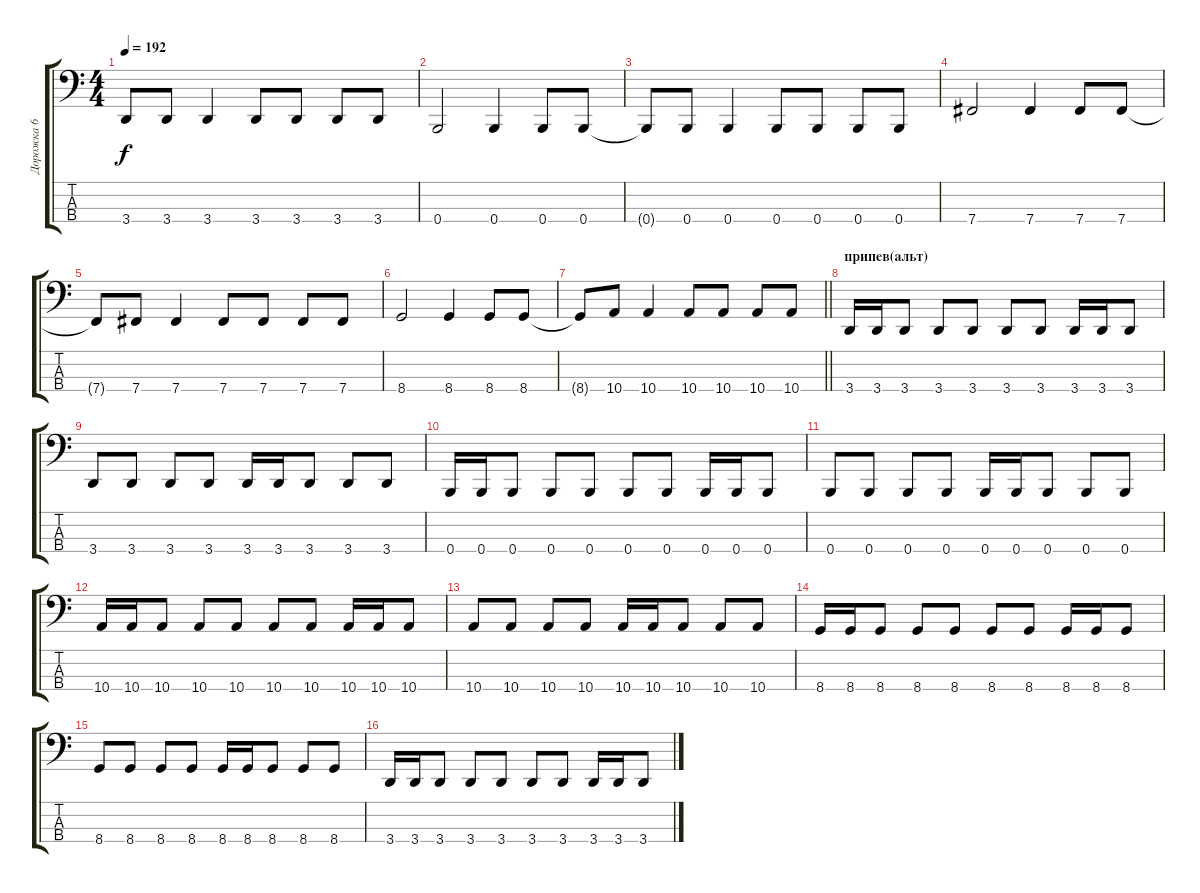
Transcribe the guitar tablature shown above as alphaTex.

\track ("Дорожка 6" "Дорожка 6") {instrument electricbassfinger}
\staff {score tabs}
\tuning (E2 B1 Gb1 B0) {hide}
\ts (4 4)
\tempo 192
\clef f4
\ks c
3.4{t}.8{dy f} 3.4.8 3.4.4 3.4.8 3.4.8 3.4.8 3.4.8 |
0.4.2 0.4.4 0.4.8 0.4.8 |
0.4{t}.8 0.4.8 0.4.4 0.4.8 0.4.8 0.4.8 0.4.8 |
7.4.2 7.4.4 7.4.8 7.4.8 |
7.4{t}.8 7.4.8 7.4.4 7.4.8 7.4.8 7.4.8 7.4.8 |
8.4.2 8.4.4 8.4.8 8.4.8 |
\barLineRight lightlight
8.4{t}.8 10.4.8 10.4.4 10.4.8 10.4.8 10.4.8 10.4.8 |
\section ("" "припев(альт)")
3.4.16 3.4.16 3.4.8 3.4.8 3.4.8 3.4.8 3.4.8 3.4.16 3.4.16 3.4.8 |
3.4.8 3.4.8 3.4.8 3.4.8 3.4.16 3.4.16 3.4.8 3.4.8 3.4.8 |
0.4.16 0.4.16 0.4.8 0.4.8 0.4.8 0.4.8 0.4.8 0.4.16 0.4.16 0.4.8 |
0.4.8 0.4.8 0.4.8 0.4.8 0.4.16 0.4.16 0.4.8 0.4.8 0.4.8 |
10.4.16 10.4.16 10.4.8 10.4.8 10.4.8 10.4.8 10.4.8 10.4.16 10.4.16 10.4.8 |
10.4.8 10.4.8 10.4.8 10.4.8 10.4.16 10.4.16 10.4.8 10.4.8 10.4.8 |
8.4.16 8.4.16 8.4.8 8.4.8 8.4.8 8.4.8 8.4.8 8.4.16 8.4.16 8.4.8 |
8.4.8 8.4.8 8.4.8 8.4.8 8.4.16 8.4.16 8.4.8 8.4.8 8.4.8 |
3.4.16 3.4.16 3.4.8 3.4.8 3.4.8 3.4.8 3.4.8 3.4.16 3.4.16 3.4.8
